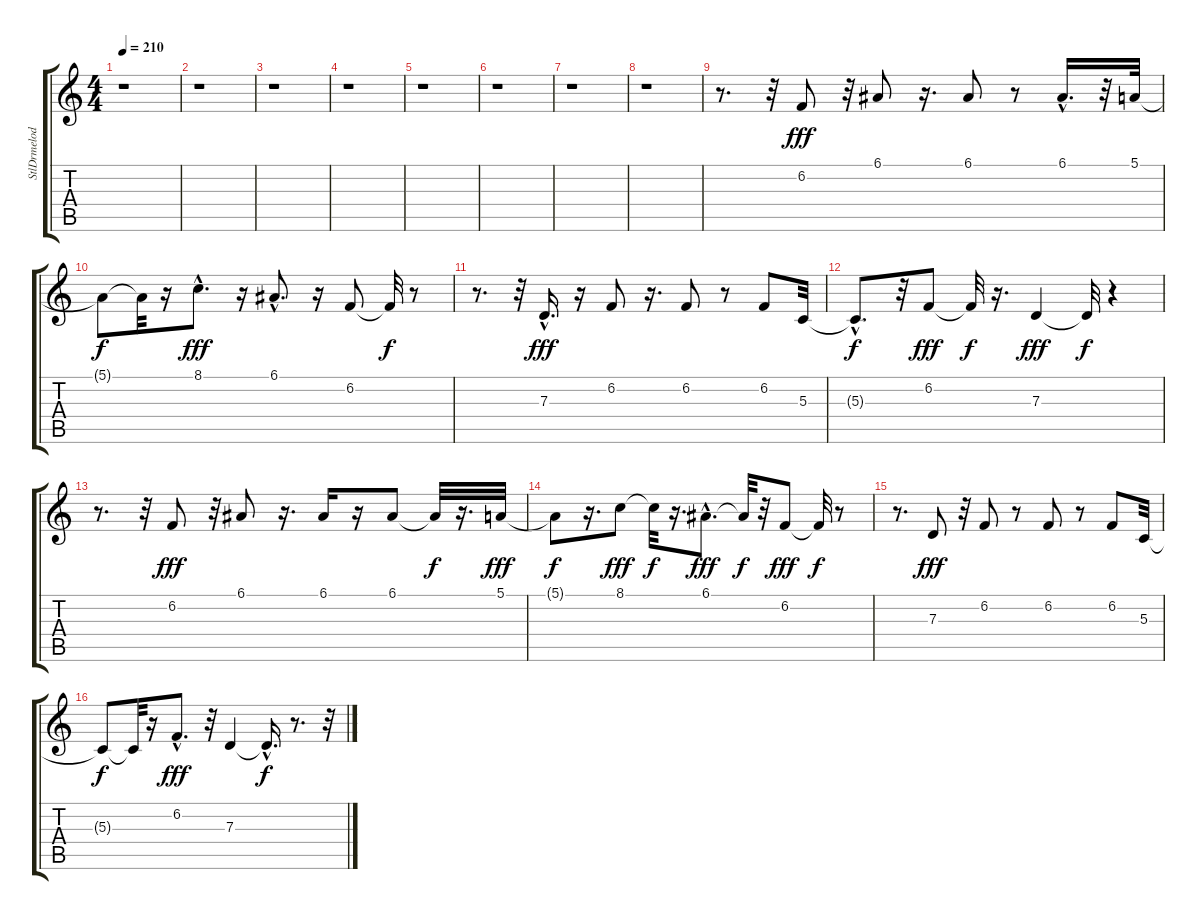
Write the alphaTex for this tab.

\track ("StlDrmelodyNoroll   " "StlDrmelod") {instrument steeldrums}
\staff {score tabs}
\tuning (E4 B3 G3 D3 A2 E2) {hide}
\ts (4 4)
\tempo 210
\clef g2
\ks c
r.1{dy fff instrument steeldrums} |
r.1 |
r.1 |
r.1 |
r.1 |
r.1 |
r.1 |
r.1 |
r.8{d} r.32 6.2.8 r.32 6.1.8 r.16{d} 6.1.8 r.8 6.1{hac}.16{d} r.32 5.1.32 |
5.1{t}.8{dy f} 5.1{t}.32 r.16 8.1{hac}.8{d dy fff} r.16 6.1{hac}.8{d} r.16 6.2.8 6.2{t}.32{dy f} r.8 |
r.8{d} r.32 7.3{hac}.16{d dy fff} r.16 6.2.8 r.16{d} 6.2.8 r.8 6.2.8 5.3.32 |
5.3{hac t}.8{d dy f} r.32 6.2.8{dy fff} 6.2{t}.32{dy f} r.16{d} 7.3.4{dy fff} 7.3{t}.32{dy f} r.4 |
r.8{d} r.32 6.2.8{dy fff} r.32 6.1.8 r.16{d} 6.1.16 r.16 6.1.8 6.1{t}.32{dy f} r.16{d} 5.1.32{dy fff} |
5.1{t}.8{dy f} r.16{d} 8.1.8{dy fff} 8.1{t}.32{dy f} r.16{d} 6.1{hac}.8{d dy fff} 6.1{t}.32{dy f} r.32 6.2.8{dy fff} 6.2{t}.32{dy f} r.8 |
r.8{d} 7.3.8{dy fff} r.32 6.2.8 r.8 6.2.8 r.8 6.2.8 5.3.32 |
5.3{t}.8{dy f} 5.3{t}.32 r.16 6.2{hac}.8{d dy fff} r.32 7.3.4 7.3{hac t}.16{d dy f} r.8{d} r.32
